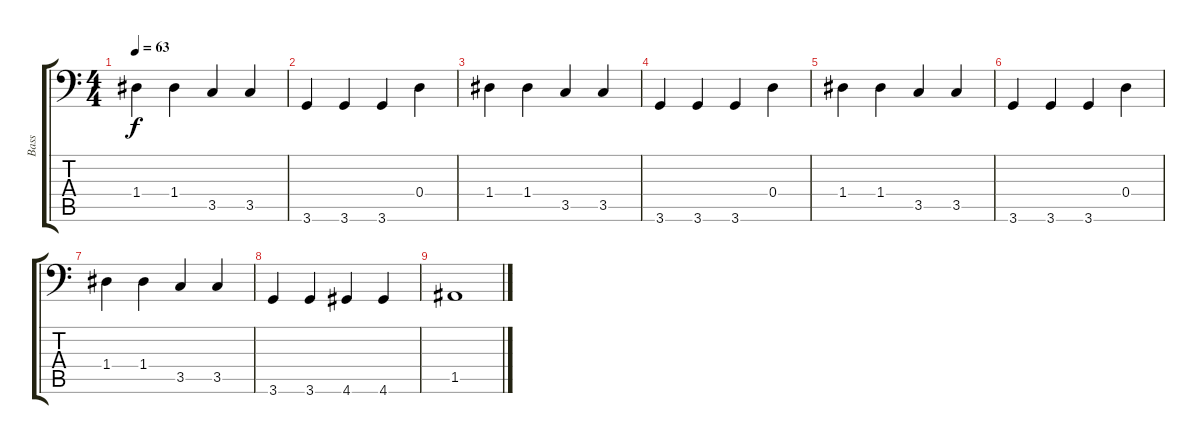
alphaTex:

\track ("Bass" "Bass") {instrument electricbasspick}
\staff {score tabs}
\tuning (E3 B2 G2 D2 A1 E1) {hide}
\ts (4 4)
\tempo 63
\clef f4
\ks c
1.4.4{dy f} 1.4.4 3.5.4 3.5.4 |
3.6.4 3.6.4 3.6.4 0.4.4 |
1.4.4 1.4.4 3.5.4 3.5.4 |
3.6.4 3.6.4 3.6.4 0.4.4 |
1.4.4 1.4.4 3.5.4 3.5.4 |
3.6.4 3.6.4 3.6.4 0.4.4 |
1.4.4 1.4.4 3.5.4 3.5.4 |
3.6.4 3.6.4 4.6.4 4.6.4 |
1.5.1
